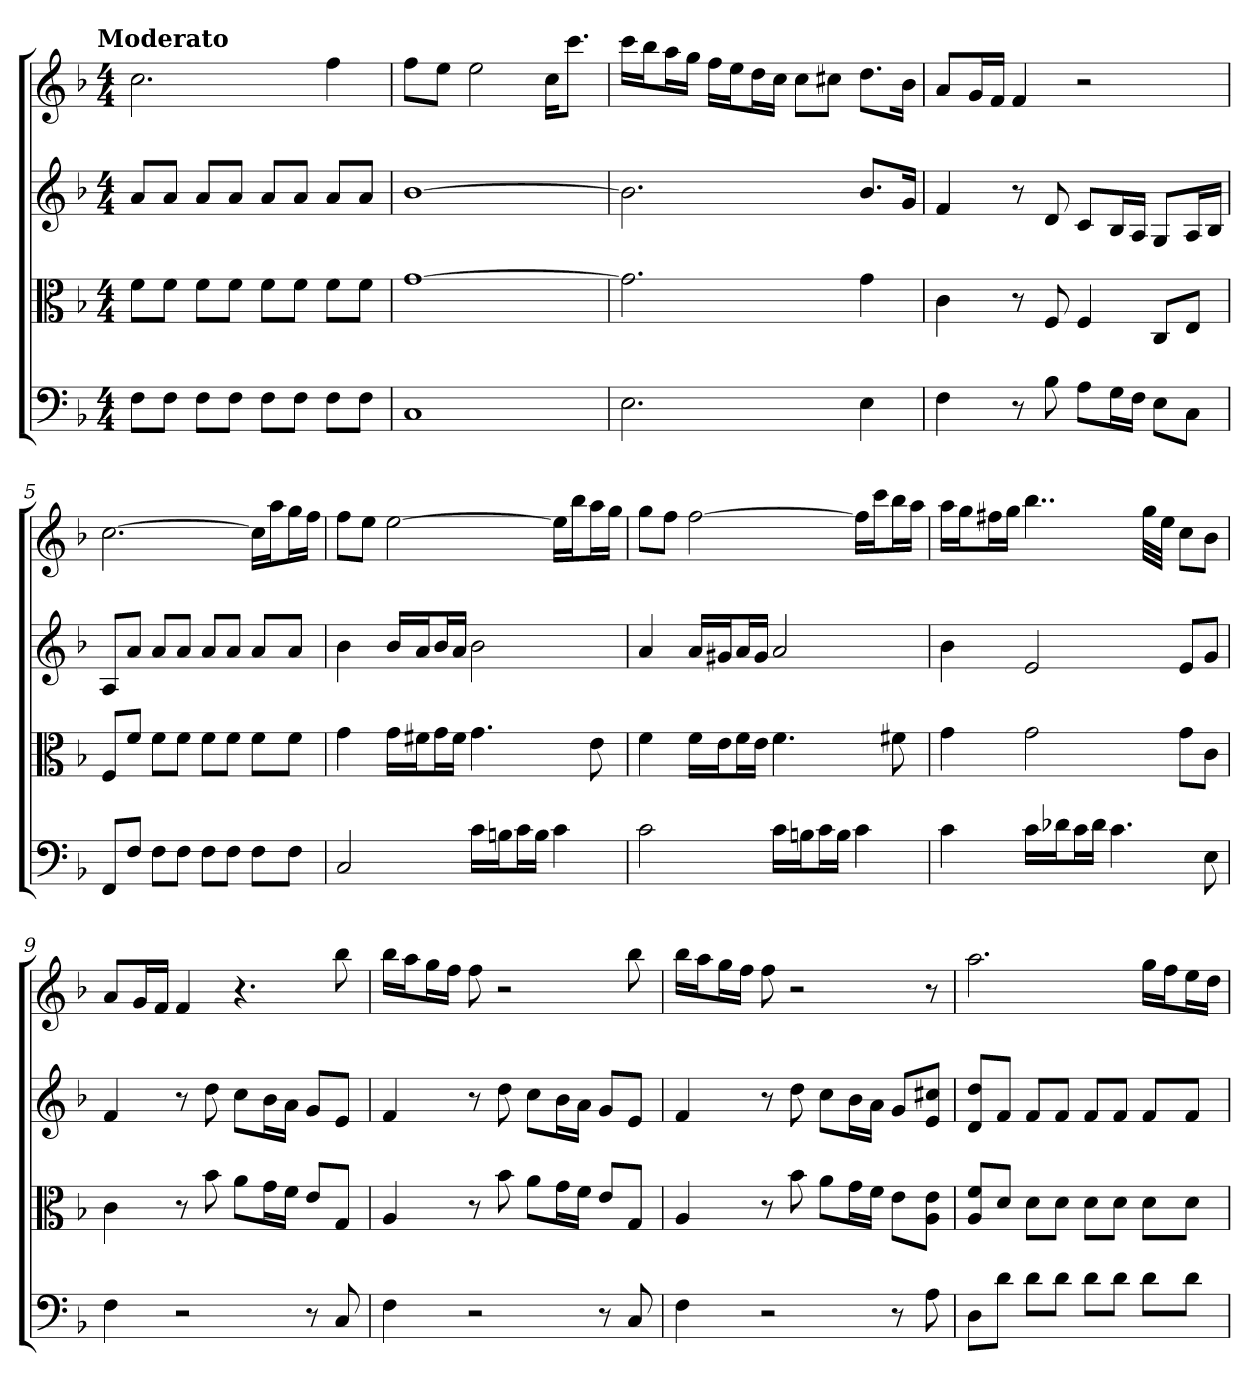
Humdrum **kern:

**kern	**kern	**kern	**kern
*part4	*part3	*part2	*part1
*staff4	*staff3	*staff2	*staff1
*clefF4	*clefC3	*	*
*k[b-]	*k[b-]	*k[b-]	*k[b-]
*F:	*F:	*F:	*F:
!!LO:TX:omd:t=Moderato
*M4/4	*M4/4	*M4/4	*M4/4
*MM92	*MM92	*MM92	*MM92
=	=	=	=
8F\L	8f\L	8aL	2.cc
8F\J	8f\J	8aJ	.
8F\L	8f\L	8aL	.
8F\J	8f\J	8aJ	.
8F\L	8f\L	8aL	.
8F\J	8f\J	8aJ	.
8F\L	8f\L	8aL	4ff
8F\J	8f\J	8aJ	.
=2	=2	=2	=2
1C	[1g	[1b-	8ffL
.	.	.	8eeJ
.	.	.	2ee
.	.	.	16ccKL
.	.	.	8.cccJ
=3	=3	=3	=3
2.E	2.g]	2.b-]	16cccLL
.	.	.	16bb-J
.	.	.	16aaL
.	.	.	16ggJJ
.	.	.	16ffLL
.	.	.	16eeJ
.	.	.	16ddL
.	.	.	16ccJJ
.	.	.	8ccL
.	.	.	8cc#XJ
4E	4g	8.b-L	8.ddL
.	.	16gJk	16b-Jk
=4	=4	=4	=4
4F	4c	4f	8aL
.	.	.	16gL
.	.	.	16fJJ
8r	8r	8r	4f
8B-	8F	8d	.
8A\L	4F	8cL	2r
16G\L	.	16B-L	.
16F\JJ	.	16AJJ	.
8E\L	8C/L	8GL	.
8C\J	8E/J	16AL	.
.	.	16B-JJ	.
=5	=5	=5	=5
8FF/L	8F/L	8AL	[2.cc
8F/J	8f/J	8aJ	.
8F\L	8f\L	8aL	.
8F\J	8f\J	8aJ	.
8F\L	8f\L	8aL	.
8F\J	8f\J	8aJ	.
8F\L	8f\L	8aL	16ccLL]
.	.	.	16aaJ
8F\J	8f\J	8aJ	16ggL
.	.	.	16ffJJ
=6	=6	=6	=6
2C	4g	4b-	8ffL
.	.	.	8eeJ
.	16g\LL	16b-LL	[2ee
.	16f#X\J	16aJ	.
.	16g\L	16b-L	.
.	16f#\JJ	16aJJ	.
16c\LL	4.g	2b-	.
16Bn\J	.	.	.
16c\L	.	.	.
16B\JJ	.	.	.
4c	.	.	16eeLL]
.	.	.	16bb-J
.	8e	.	16aaL
.	.	.	16ggJJ
=7	=7	=7	=7
2c	4f	4a	8ggL
.	.	.	8ffJ
.	16f\LL	16aLL	[2ff
.	16e\J	16g#XJ	.
.	16f\L	16aL	.
.	16e\JJ	16g#JJ	.
16c\LL	4.f	2a	.
16Bn\J	.	.	.
16c\L	.	.	.
16B\JJ	.	.	.
4c	.	.	16ffLL]
.	.	.	16cccJ
.	8f#X	.	16bb-L
.	.	.	16aaJJ
=8	=8	=8	=8
4c	4g	4b-	16aaLL
.	.	.	16ggJ
.	.	.	16ff#XL
.	.	.	16ggJJ
16c\LL	2g	2e	4..bb-
16d-X\J	.	.	.
16c\L	.	.	.
16d-\JJ	.	.	.
4.c	.	.	.
.	.	.	32ggLLL
.	.	.	32eeJJJ
.	8g\L	8eL	8ccL
8E	8c\J	8gJ	8b-J
=9	=9	=9	=9
4F	4c	4f	8aL
.	.	.	16gL
.	.	.	16fJJ
2r	8r	8r	4f
.	8b-	8dd	.
.	8a\L	8ccL	4.r
.	16g\L	16b-L	.
.	16f\JJ	16aJJ	.
8r	8e/L	8gL	.
8C	8G/J	8eJ	8bb-
=10	=10	=10	=10
4F	4A	4f	16bb-LL
.	.	.	16aaJ
.	.	.	16ggL
.	.	.	16ffJJ
2r	8r	8r	8ff
.	8b-	8dd	2r
.	8a\L	8ccL	.
.	16g\L	16b-L	.
.	16f\JJ	16aJJ	.
8r	8e/L	8gL	.
8C	8G/J	8eJ	8bb-
=11	=11	=11	=11
4F	4A	4f	16bb-LL
.	.	.	16aaJ
.	.	.	16ggL
.	.	.	16ffJJ
2r	8r	8r	8ff
.	8b-	8dd	2r
.	8a\L	8ccL	.
.	16g\L	16b-L	.
.	16f\JJ	16aJJ	.
8r	8e\L	8gL	.
8A	8A\ 8e\J	8e 8cc#XJ	8r
=12	=12	=12	=12
8D\L	8A/ 8f/L	8d 8ddL	2.aa
8d\J	8d/J	8fJ	.
8d\L	8d\L	8fL	.
8d\J	8d\J	8fJ	.
8d\L	8d\L	8fL	.
8d\J	8d\J	8fJ	.
8d\L	8d\L	8fL	16ggLL
.	.	.	16ffJ
8d\J	8d\J	8fJ	16eeL
.	.	.	16ddJJ
=	=	=	=
*-	*-	*-	*-
